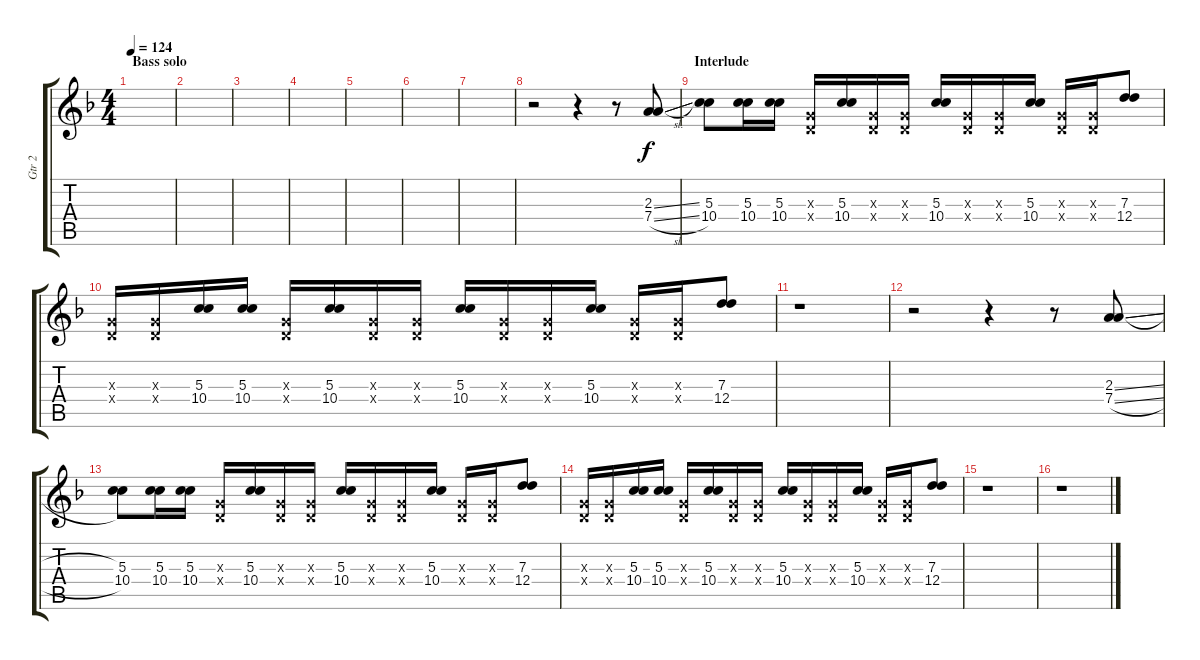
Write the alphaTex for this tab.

\track ("Gtr 2" "Gtr 2") {instrument electricguitarclean}
\staff {score tabs}
\tuning (E4 B3 G3 D3 A2 E2) {hide}
\ts (4 4)
\section ("" "Bass solo")
\tempo 124
\clef g2
\ks f
|
|
|
|
|
|
|
r.2 r.4 r.8 (2.3{sl} 7.4{sl}).8 |
\section ("" "Interlude")
(5.3 10.4).8 (5.3 10.4).16 (5.3 10.4).16 (0.3{x} 0.4{x}).16 (5.3 10.4).16 (0.3{x} 0.4{x}).16 (0.3{x} 0.4{x}).16 (5.3 10.4).16 (0.3{x} 0.4{x}).16 (0.3{x} 0.4{x}).16 (5.3 10.4).16 (0.3{x} 0.4{x}).16 (0.3{x} 0.4{x}).16 (7.3 12.4).8 |
(0.3{x} 0.4{x}).16 (0.3{x} 0.4{x}).16 (5.3 10.4).16 (5.3 10.4).16 (0.3{x} 0.4{x}).16 (5.3 10.4).16 (0.3{x} 0.4{x}).16 (0.3{x} 0.4{x}).16 (5.3 10.4).16 (0.3{x} 0.4{x}).16 (0.3{x} 0.4{x}).16 (5.3 10.4).16 (0.3{x} 0.4{x}).16 (0.3{x} 0.4{x}).16 (7.3 12.4).8 |
r.1 |
r.2 r.4 r.8 (2.3{sl} 7.4{sl}).8 |
(5.3 10.4).8 (5.3 10.4).16 (5.3 10.4).16 (0.3{x} 0.4{x}).16 (5.3 10.4).16 (0.3{x} 0.4{x}).16 (0.3{x} 0.4{x}).16 (5.3 10.4).16 (0.3{x} 0.4{x}).16 (0.3{x} 0.4{x}).16 (5.3 10.4).16 (0.3{x} 0.4{x}).16 (0.3{x} 0.4{x}).16 (7.3 12.4).8 |
(0.3{x} 0.4{x}).16 (0.3{x} 0.4{x}).16 (5.3 10.4).16 (5.3 10.4).16 (0.3{x} 0.4{x}).16 (5.3 10.4).16 (0.3{x} 0.4{x}).16 (0.3{x} 0.4{x}).16 (5.3 10.4).16 (0.3{x} 0.4{x}).16 (0.3{x} 0.4{x}).16 (5.3 10.4).16 (0.3{x} 0.4{x}).16 (0.3{x} 0.4{x}).16 (7.3 12.4).8 |
r.1 |
r.1
